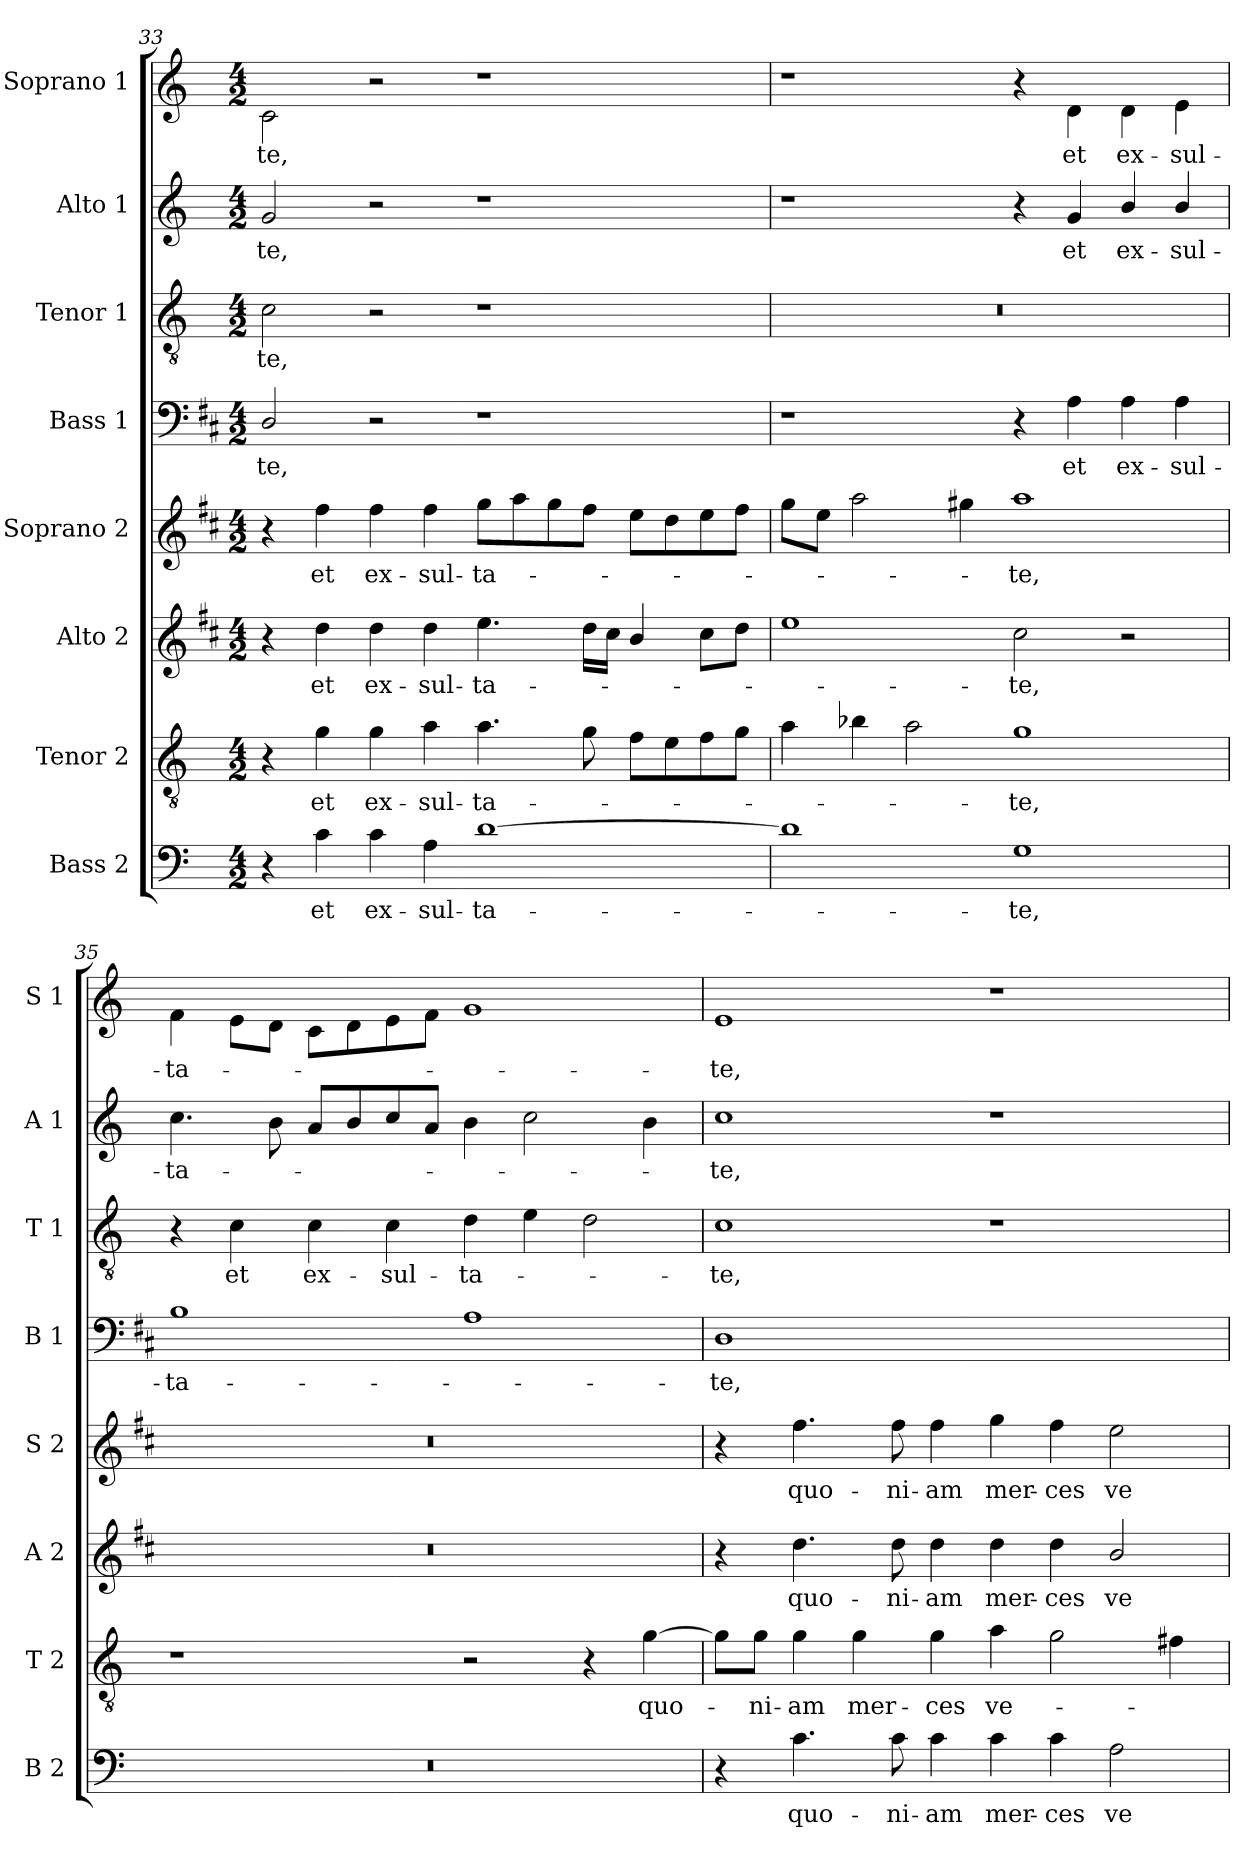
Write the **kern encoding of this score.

**kern	**text	**kern	**text	**kern	**text	**kern	**text	**kern	**text	**kern	**text	**kern	**text	**kern	**text
*part8	*part8	*part7	*part7	*part6	*part6	*part5	*part5	*part4	*part4	*part3	*part3	*part2	*part2	*part1	*part1
*staff8	*staff8	*staff7	*staff7	*staff6	*staff6	*staff5	*staff5	*staff4	*staff4	*staff3	*staff3	*staff2	*staff2	*staff1	*staff1
*I"Bass 2	*	*I"Tenor 2	*	*I"Alto 2	*	*I"Soprano 2	*	*I"Bass 1	*	*I"Tenor 1	*	*I"Alto 1	*	*I"Soprano 1	*
*I'B 2	*	*I'T 2	*	*I'A 2	*	*I'S 2	*	*I'B 1	*	*I'T 1	*	*I'A 1	*	*I'S 1	*
*clefF4	*	*clefGv2	*	*clefG2	*	*clefG2	*	*clefF4	*	*clefGv2	*	*clefG2	*	*clefG2	*
*	*	*	*	*ITrd1c2	*	*ITrd1c2	*	*ITrd1c2	*	*	*	*	*	*ITrd-7c-12	*
*k[]	*	*k[]	*	*k[]	*	*k[]	*	*k[]	*	*k[]	*	*k[]	*	*k[]	*
*C:	*	*C:	*	*C:	*	*C:	*	*C:	*	*C:	*	*C:	*	*C:	*
*M4/2	*	*M4/2	*	*M4/2	*	*M4/2	*	*M4/2	*	*M4/2	*	*M4/2	*	*M4/2	*
=33	=33	=33	=33	=33	=33	=33	=33	=33	=33	=33	=33	=33	=33	=33	=33
4r	.	4r	.	4r	.	4r	.	2C/	-te,	2c\	-te,	2g/	-te,	2cc\	-te,
4c\	et	4g\	et	4cc\	et	4ee\	et	.	.	.	.	.	.	.	.
4c\	ex-	4g\	ex-	4cc\	ex-	4ee\	ex-	2r	.	2r	.	2r	.	2r	.
4A\	-sul-	4a\	-sul-	4cc\	-sul-	4ee\	-sul-	.	.	.	.	.	.	.	.
[1d	-ta-	4.a\	-ta-	4.dd\	-ta-	8ff\L	-ta-	1r	.	1r	.	1r	.	1r	.
.	.	.	.	.	.	8gg\	.	.	.	.	.	.	.	.	.
.	.	.	.	.	.	8ff\	.	.	.	.	.	.	.	.	.
.	.	8g\	.	16cc\LL	.	8ee\J	.	.	.	.	.	.	.	.	.
.	.	.	.	16b\JJ	.	.	.	.	.	.	.	.	.	.	.
.	.	8f\L	.	4a/	.	8dd\L	.	.	.	.	.	.	.	.	.
.	.	8e\	.	.	.	8cc\	.	.	.	.	.	.	.	.	.
.	.	8f\	.	8b\L	.	8dd\	.	.	.	.	.	.	.	.	.
.	.	8g\J	.	8cc\J	.	8ee\J	.	.	.	.	.	.	.	.	.
!!LO:PB:g=z
=34	=34	=34	=34	=34	=34	=34	=34	=34	=34	=34	=34	=34	=34	=34	=34
1d]	.	4a\	.	1dd	.	8ff\L	.	1r	.	0r	.	1r	.	1r	.
.	.	.	.	.	.	8dd\J	.	.	.	.	.	.	.	.	.
.	.	4b-X\	.	.	.	2gg\	.	.	.	.	.	.	.	.	.
.	.	2a\	.	.	.	.	.	.	.	.	.	.	.	.	.
.	.	.	.	.	.	4ff#X\	.	.	.	.	.	.	.	.	.
1G	-te,	1g	-te,	2b\	-te,	1gg	-te,	4r	.	.	.	4r	.	4r	.
.	.	.	.	.	.	.	.	4G\	et	.	.	4g/	et	4dd\	et
.	.	.	.	2r	.	.	.	4G\	ex-	.	.	4b/	ex-	4dd\	ex-
.	.	.	.	.	.	.	.	4G\	-sul-	.	.	4b/	-sul-	4ee\	-sul-
=35	=35	=35	=35	=35	=35	=35	=35	=35	=35	=35	=35	=35	=35	=35	=35
0r	.	1r	.	0r	.	0r	.	1A	-ta-	4r	.	4.cc\	-ta-	4ff\	-ta-
.	.	.	.	.	.	.	.	.	.	4c\	et	.	.	8ee\L	.
.	.	.	.	.	.	.	.	.	.	.	.	8b\	.	8dd\J	.
.	.	.	.	.	.	.	.	.	.	4c\	ex-	8a/L	.	8cc\L	.
.	.	.	.	.	.	.	.	.	.	.	.	8b/	-­-	8dd\	-­-
.	.	.	.	.	.	.	.	.	.	4c\	-sul-	8cc/	.	8ee\	.
.	.	.	.	.	.	.	.	.	.	.	.	8a/J	.	8ff\J	.
.	.	2r	.	.	.	.	.	1G	.	4d\	-ta-	4b\	.	1gg	.
.	.	.	.	.	.	.	.	.	.	4e\	.	2cc\	.	.	.
.	.	4r	.	.	.	.	.	.	.	2d\	.	.	.	.	.
.	.	[4g\	quo-	.	.	.	.	.	.	.	.	4b\	.	.	.
=36	=36	=36	=36	=36	=36	=36	=36	=36	=36	=36	=36	=36	=36	=36	=36
4r	.	8g\L]	.	4r	.	4r	.	1C	-te,	1c	-te,	1cc	-te,	1ee	-te,
.	.	8g\J	-ni-	.	.	.	.	.	.	.	.	.	.	.	.
4.c\	quo-	4g\	-am	4.cc\	quo-	4.ee\	quo-	.	.	.	.	.	.	.	.
.	.	4g\	mer-	.	.	.	.	.	.	.	.	.	.	.	.
8c\	-ni-	.	.	8cc\	-ni-	8ee\	-ni-	.	.	.	.	.	.	.	.
4c\	-am	4g\	-ces	4cc\	-am	4ee\	-am	.	.	.	.	.	.	.	.
4c\	mer-	4a\	ve-	4cc\	mer-	4ff\	mer-	1ryy	.	1r	.	1r	.	1r	.
4c\	-ces	2g\	.	4cc\	-ces	4ee\	-ces	.	.	.	.	.	.	.	.
2A\	ve-	.	.	2a/	ve-	2dd\	ve-	.	.	.	.	.	.	.	.
.	.	4f#X\	.	.	.	.	.	.	.	.	.	.	.	.	.
=	=	=	=	=	=	=	=	=	=	=	=	=	=	=	=
*-	*-	*-	*-	*-	*-	*-	*-	*-	*-	*-	*-	*-	*-	*-	*-
